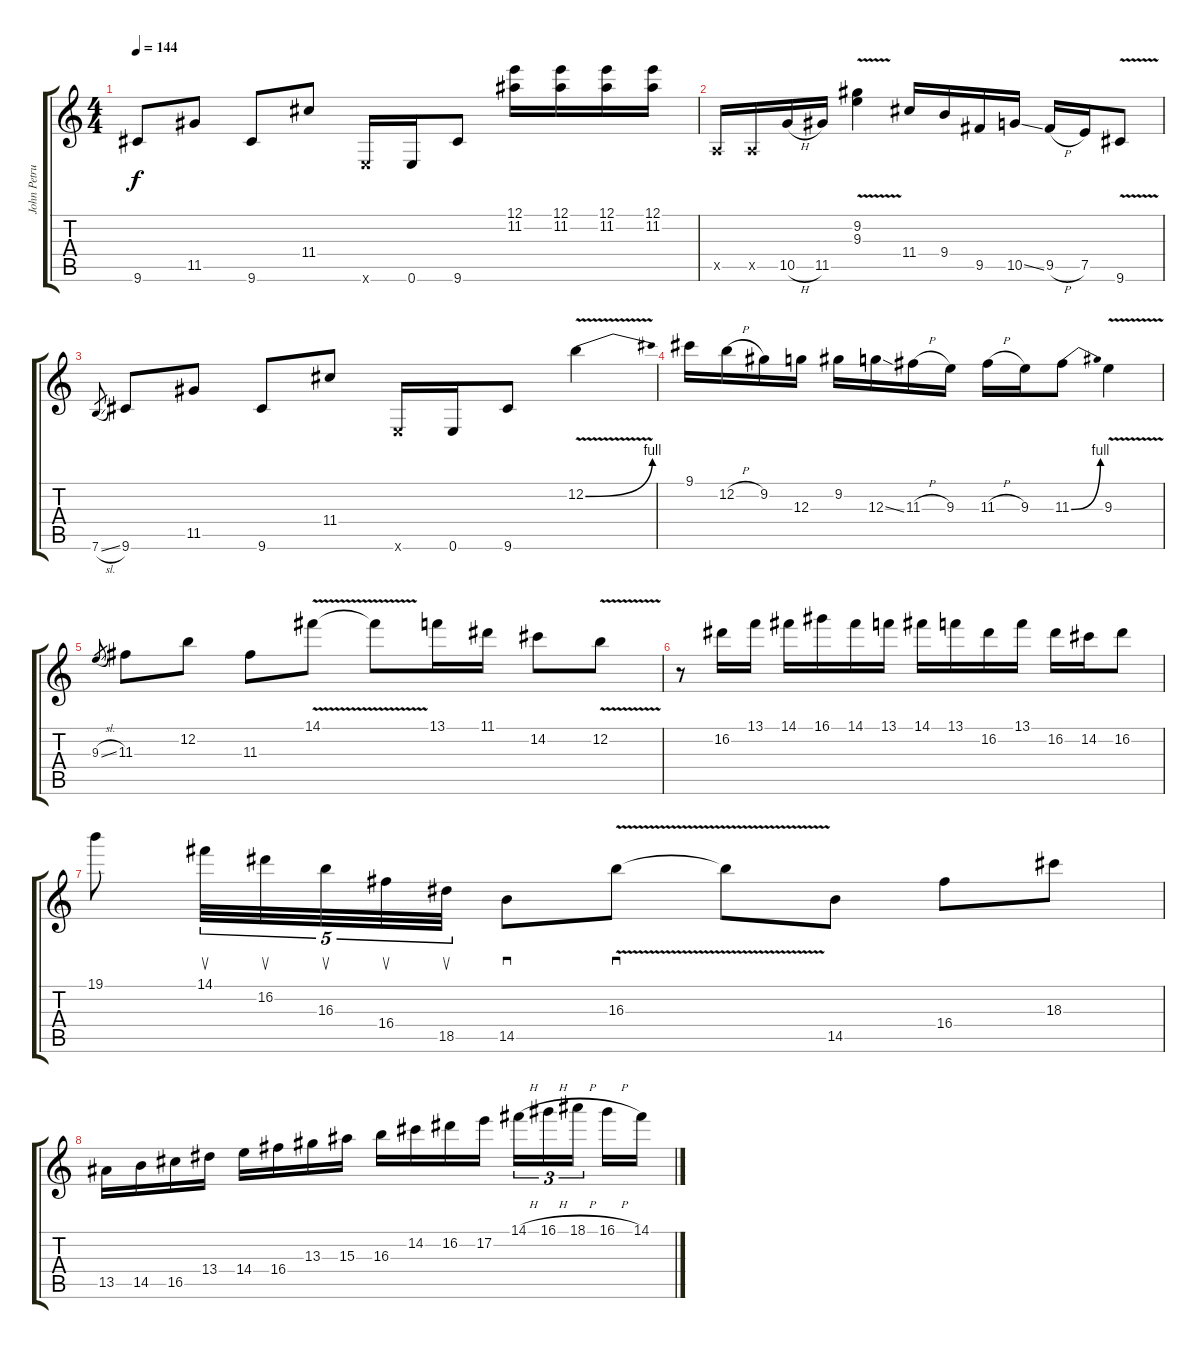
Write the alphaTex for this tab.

\track ("John Petrucci - guitar" "John Petru") {instrument distortionguitar}
\staff {score tabs}
\tuning (E4 B3 G3 D3 A2 E2) {hide}
\ts (4 4)
\tempo 144
\clef g2
\ks c
9.6.8{dy f} 11.5.8 9.6.8 11.4.8 0.6{x}.16 0.6.16 9.6.8 (12.1 11.2).16 (12.1 11.2).16 (12.1 11.2).16 (12.1 11.2).16 |
0.5{x}.16 0.5{x}.16 10.5{h}.16 11.5.16 (9.2{v} 9.3{v}).4 11.4.16 9.4.16 9.5.16 10.5{ss}.16 9.5{h}.16 7.5.16 9.6{v}.8 |
7.6{sl}.8{gr} 9.6.8 11.5.8 9.6.8 11.4.8 0.6{x}.16 0.6.16 9.6.8 12.2{be (bend 0 0 60 4) v}.4 |
9.1.16 12.2{h}.16 9.2.16 12.3.16 9.2.16 12.3{ss}.16 11.3{h}.16 9.3.16 11.3{h}.16 9.3.16 11.3{be (bend 0 0 60 4)}.8 9.3{v}.4 |
9.3{sl}.8{gr} 11.3.8 12.2.8 11.3.8 14.1{v}.8 14.1{t}.8 13.1.16 11.1.16 14.2.8 12.2{v}.8 |
r.8 16.2.16 13.1.16 14.1.16 16.1.16 14.1.16 13.1.16 14.1.16 13.1.16 16.2.16 13.1.16 16.2.16 14.2.16 16.2.8 |
19.1.8 14.1.32{su tu (5 4)} 16.2.32{su tu (5 4)} 16.3.32{su tu (5 4)} 16.4.32{su tu (5 4)} 18.5.32{su tu (5 4)} 14.5.8{sd} 16.3{v}.8{sd} 16.3{t}.8 14.5.8 16.4.8 18.3.8 |
13.5.16 14.5.16 16.5.16 13.4.16 14.4.16 16.4.16 13.3.16 15.3.16 16.3.16 14.2.16 16.2.16 17.2.16 14.1{h}.16{tu (3 2)} 16.1{h}.16{tu (3 2)} 18.1{h}.16{tu (3 2)} 16.1{h}.16 14.1.16
